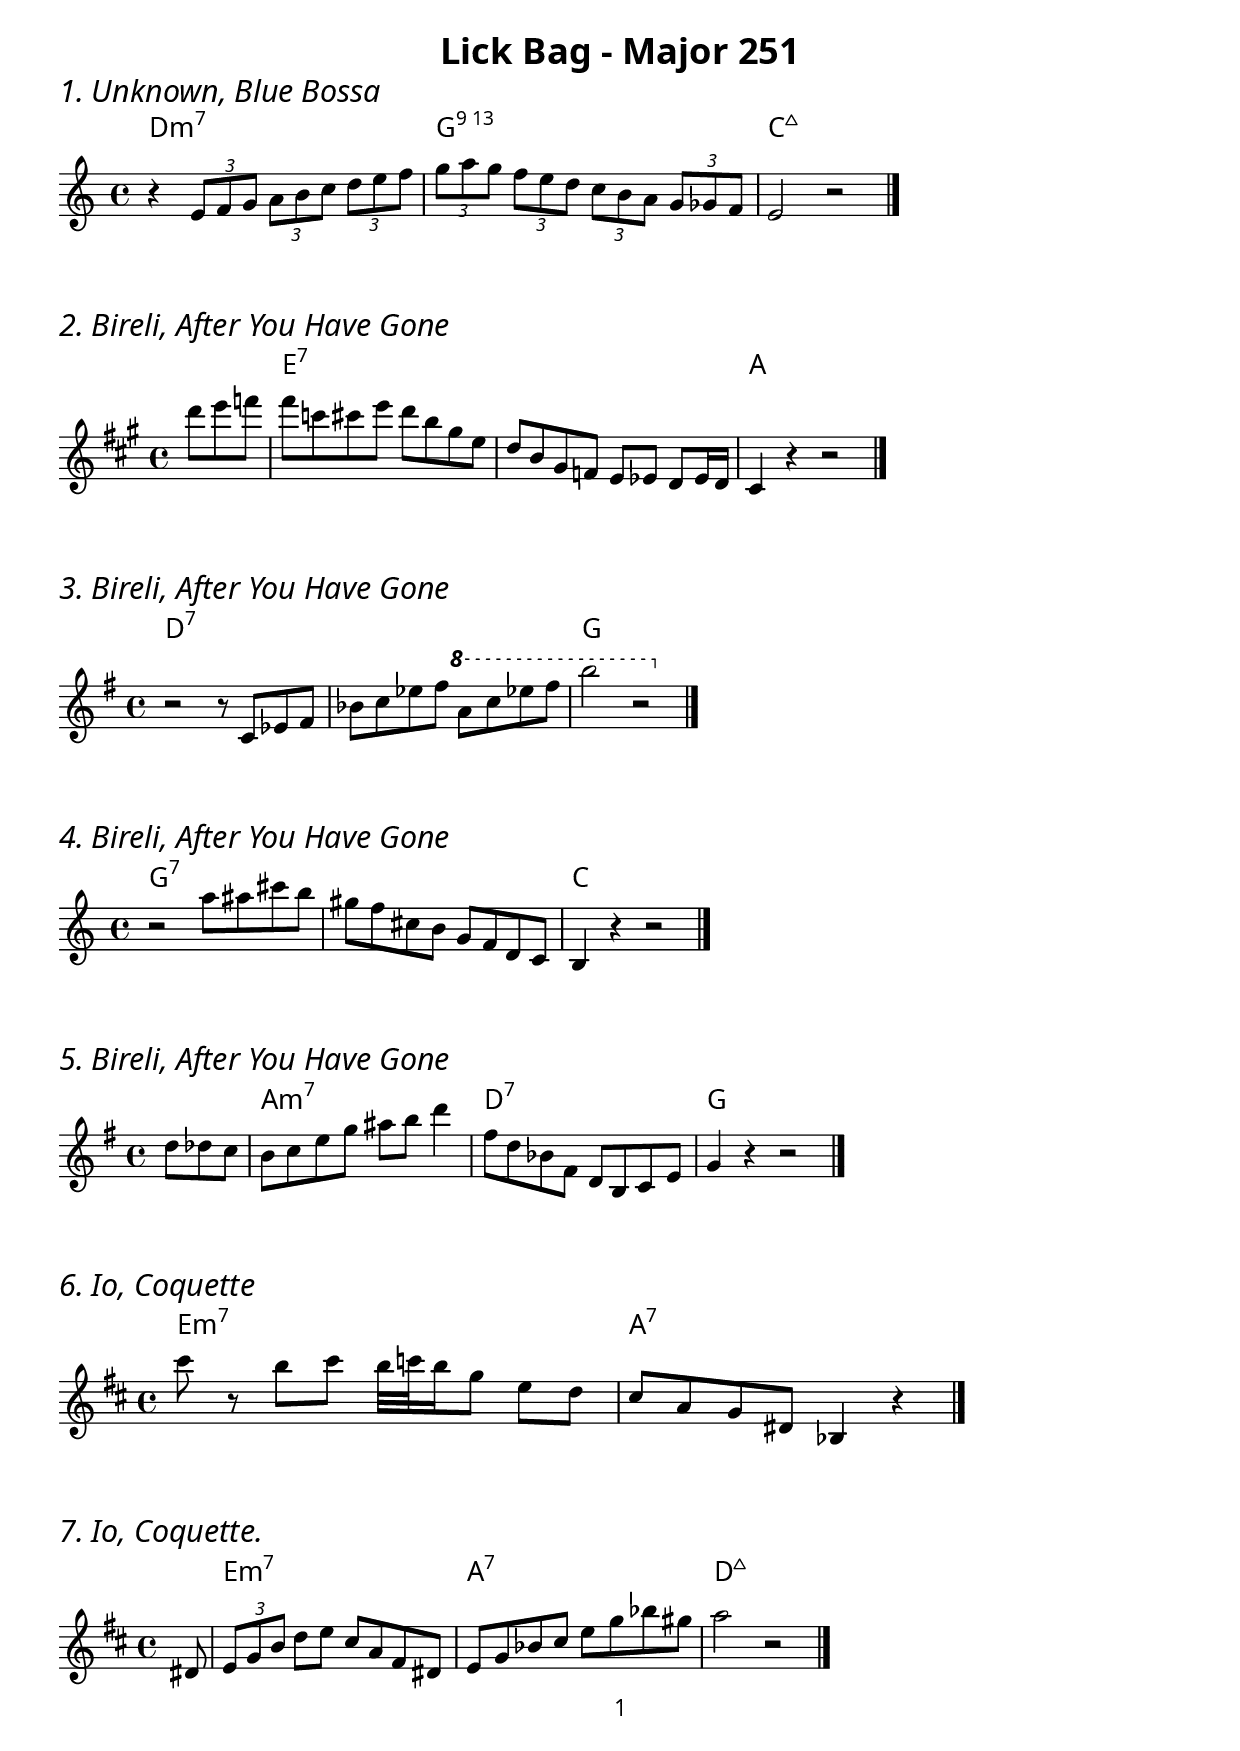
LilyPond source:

% {{{ PARAMETRI
  \version "2.18.2"
  myTitle = "Lick Bag - Major 251"
  myTempo =  #(ly:make-moment 190 4)
  \header {
  title = \myTitle
}

\paper{  
  print-first-page-number = ##t
  oddHeaderMarkup = \markup \null
  evenHeaderMarkup = \markup \null
  oddFooterMarkup = \markup {
    \fill-line {
      \on-the-fly \print-page-number-check-first
      \fromproperty #'page:page-number-string
    }
  }
  evenFooterMarkup = \oddFooterMarkup
  myStaffSize = #2
  fonts = #(make-pango-font-tree
  "FontAwesome"
  "FontAwesome"
  "FontAwesome"
  (/ myStaffSize 2))  
  
  scoreTitleMarkup = \markup { 
    \column {
      \fill-line {
        \fontsize #2.5 \italic \fromproperty #'header:piece
        \fromproperty #'header:opus
      }
    }
  }
  
%    markup-system-spacing =
%    #'((basic-distance . 0)
%       (padding . 0))
    
%    score-markup-spacing =
%    #'((basic-distance . 0)
%       (padding . 0))
}

global = {
  \numericTimeSignature
  \set Score.markFormatter = #format-mark-box-alphabet
}
\layout { 
  \override Score.RehearsalMark.self-alignment-X = #LEFT
  \set chordChanges = ##t
  indent = #0
  \override VerticalAxisGroup.nonstaff-relatedstaff-spacing.padding = #2

}

#(define-markup-command (LickCounter layout props) ()
  "Increases and prints out the value of the given counter named @var{name}.
  If the counter does not yet exist, it is initialized with 1."
  (let* ((oldval (assoc-ref counter-alist 'LickC))
         (newval (if (number? oldval) (+ oldval 1) 1)))
  (set! counter-alist (assoc-set! counter-alist 'LickC newval))
  (interpret-markup layout props
    (markup (number->string newval)))))

trip = #(define-music-function (parser location m1 m2 m3) 
  (ly:music? ly:music? ly:music?)
  "Triplets"             
  #{ \tuplet 3/2 { $m1 $m2 $m3 } #})

LickScore = 
#(define-scheme-function (p l tempo majkey tema accordi author tune) 
   (scheme? scheme? ly:music? scheme? string? string?)
   #{ 
  \score {
    \header{ piece = \markup \concat{\LickCounter ". " $author ", " $tune ""}}
    << 
        \relative c' {
          $tempo
          $majkey 
          $tema
        }
        \new ChordNames{$accordi \bar "|."}
    >>    
  }
#})


% }}}

% {{{ LICK A
  lickA = \LickScore
    \time 4/4
    \key c \major
    {
      r4 \trip e8 f g \tuplet 3/2 {a b c} \tuplet 3/2 {d e f} | 
      \tuplet 3/2 {g a g} \tuplet 3/2 {f e d} \tuplet 3/2 {c b a} \tuplet 3/2 {g ges f} | e2 r2 |
    }
    \chordmode{
      d1:m7 | g1:13 | c1:maj7 | 
    }
    #"Unknown"
    #"Blue Bossa"
% }}}

% {{{ LICK B
  lickB = \LickScore
    \time 4/4
    \key a \major
    {
      \partial 4. d''8 e f |
      fis c cis e d b gis e | d b gis f e es d ees16 d | cis4 r4 r2 |
    }
    \chordmode{
      \partial 4. s4. |
      e1:7 | e1:7 | a1 | 
    }
    #"Bireli"
    #"After You Have Gone"
% }}}

% {{{ LICK C
  lickC = \LickScore
    \time 4/4
    \key g \major
    {
      r2 r8 c8 ees fis | bes c ees fis \ottava #1 a c ees fis | b2 r2 |
    }
    \chordmode{
      d1:7 | d1:7 | g1 |
    }
    #"Bireli"
    #"After You Have Gone"
% }}}

% {{{ LICK D
  lickD = \LickScore
    \time 4/4
    \key c \major
    {
      r2 a''8 ais cis b | gis f cis b g f d c | b4 r4 r2 |
    }
    \chordmode{
      g1:7 | g1:7 | c1 | 
    }
    #"Bireli"
    #"After You Have Gone"
% }}}

% {{{ LICK E
  lickE = \LickScore
    \time 4/4
    \key g \major
    {
      \partial 4. d'8 des c |
      b c e g ais b d4 | fis,8 d bes fis d b c e | g4 r4 r2 | 
    }
    \chordmode{
      \partial 4. s4. |
      a1:m7 | d1:7 | g1 | 
    }
    #"Bireli"
    #"After You Have Gone"
% }}}

% {{{ LICK F
  lickF = \LickScore
    \time 4/4
    \key d \major
    {
      cis''8 r b cis b32 c b16 g8 e d | cis a g dis bes4 r |
    }
    \chordmode{
      e1:m7 | a1:7 |
    }
    #"Io"
    #"Coquette"
% }}}

% {{{ LICK G
  lickG = \LickScore
    \time 4/4
    \key d \major
    {
      \partial 8 dis8 |
      \tuplet 3/2 {e g b} d8 e cis a fis dis |
      e g bes cis e g bes gis | a2 r2 |
    }
    \chordmode{
      \partial 8 s8 |
      e1:m7 | a1:7 | d1:maj7 |
    }
    #"Io"
    #"Coquette."
% }}}

% {{{ BOOKS
  \book{
    \bookOutputSuffix "C"    
    \lickA
    \lickB
    \lickC
    \lickD
    \lickE
    \lickF
    \lickG
  }
% }}}
